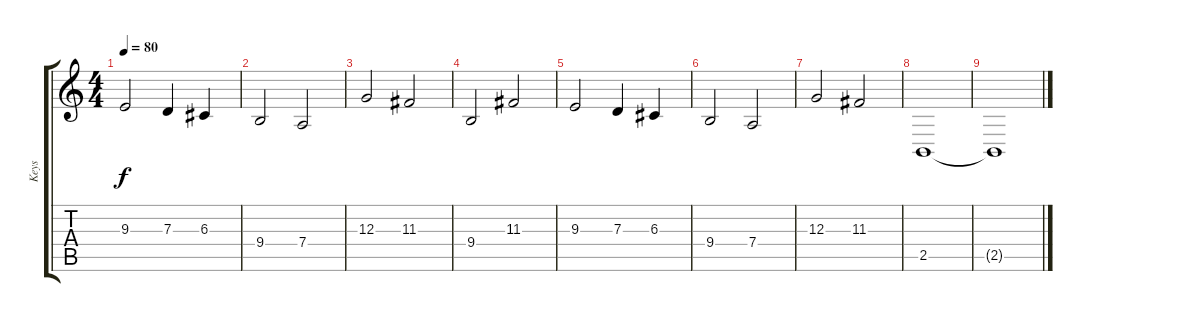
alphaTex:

\track ("Keys" "Keys") {instrument rockorgan}
\staff {score tabs}
\tuning (E4 B3 G3 D3 A2 E2) {hide}
\ts (4 4)
\tempo 80
\clef g2
\ks c
9.3.2{dy f} 7.3.4 6.3.4 |
9.4.2 7.4.2 |
12.3.2 11.3.2 |
9.4.2 11.3.2 |
9.3.2 7.3.4 6.3.4 |
9.4.2 7.4.2 |
12.3.2 11.3.2 |
2.5.1{volume 0} |
2.5{t}.1
